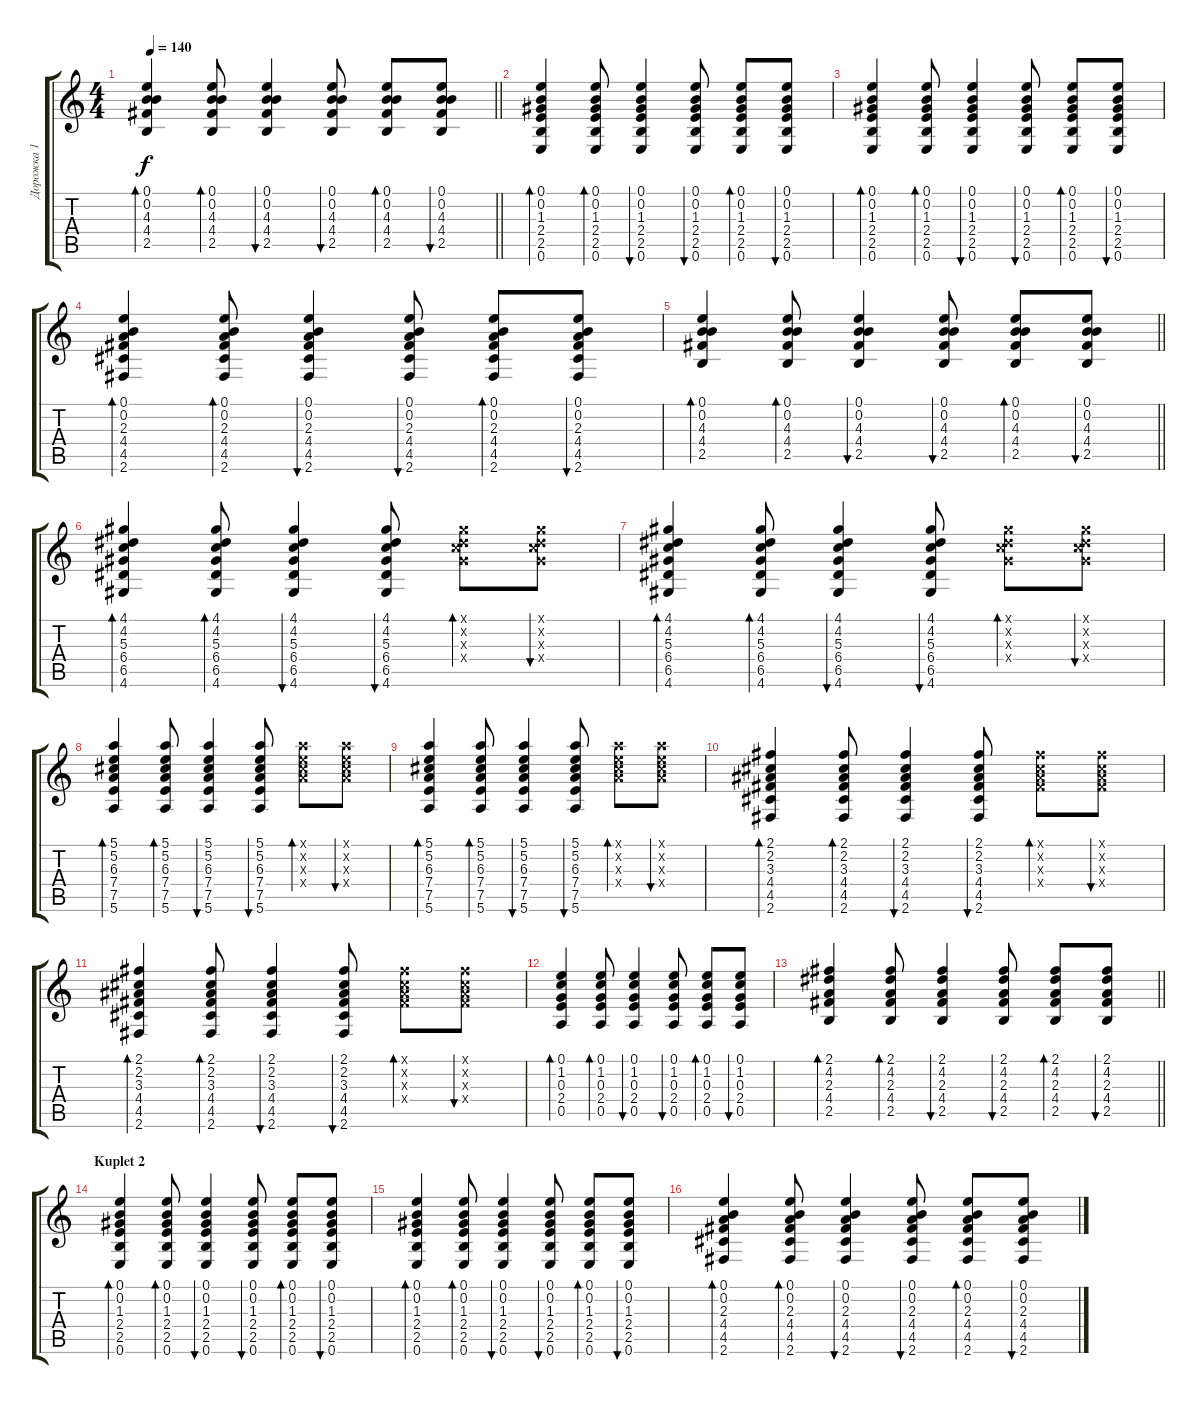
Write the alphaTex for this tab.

\track ("Дорожка 1" "Дорожка 1") {instrument acousticguitarsteel}
\staff {score tabs}
\tuning (E4 B3 G3 D3 A2 E2) {hide}
\ts (4 4)
\tempo 140
\clef g2
\barLineRight lightlight
\ks c
(0.1 0.2 4.3 4.4 2.5).4{bd 60 dy f} (0.1 0.2 4.3 4.4 2.5).8{bd 60} (0.1 0.2 4.3 4.4 2.5).4{bu 60} (0.1 0.2 4.3 4.4 2.5).8{bu 60} (0.1 0.2 4.3 4.4 2.5).8{bd 60} (0.1 0.2 4.3 4.4 2.5).8{bu 60} |
(0.1 0.2 1.3 2.4 2.5 0.6).4{bd 60} (0.1 0.2 1.3 2.4 2.5 0.6).8{bd 60} (0.1 0.2 1.3 2.4 2.5 0.6).4{bu 60} (0.1 0.2 1.3 2.4 2.5 0.6).8{bu 60} (0.1 0.2 1.3 2.4 2.5 0.6).8{bd 60} (0.1 0.2 1.3 2.4 2.5 0.6).8{bu 60} |
(0.1 0.2 1.3 2.4 2.5 0.6).4{bd 60} (0.1 0.2 1.3 2.4 2.5 0.6).8{bd 60} (0.1 0.2 1.3 2.4 2.5 0.6).4{bu 60} (0.1 0.2 1.3 2.4 2.5 0.6).8{bu 60} (0.1 0.2 1.3 2.4 2.5 0.6).8{bd 60} (0.1 0.2 1.3 2.4 2.5 0.6).8{bu 60} |
(0.1 0.2 2.3 4.4 4.5 2.6).4{bd 60} (0.1 0.2 2.3 4.4 4.5 2.6).8{bd 60} (0.1 0.2 2.3 4.4 4.5 2.6).4{bu 60} (0.1 0.2 2.3 4.4 4.5 2.6).8{bu 60} (0.1 0.2 2.3 4.4 4.5 2.6).8{bd 60} (0.1 0.2 2.3 4.4 4.5 2.6).8{bu 60} |
\barLineRight lightlight
(0.1 0.2 4.3 4.4 2.5).4{bd 60} (0.1 0.2 4.3 4.4 2.5).8{bd 60} (0.1 0.2 4.3 4.4 2.5).4{bu 60} (0.1 0.2 4.3 4.4 2.5).8{bu 60} (0.1 0.2 4.3 4.4 2.5).8{bd 60} (0.1 0.2 4.3 4.4 2.5).8{bu 60} |
(4.1 4.2 5.3 6.4 6.5 4.6).4{bd 60} (4.1 4.2 5.3 6.4 6.5 4.6).8{bd 60} (4.1 4.2 5.3 6.4 6.5 4.6).4{bu 60} (4.1 4.2 5.3 6.4 6.5 4.6).8{bu 60} (4.1{x} 4.2{x} 5.3{x} 6.4{x}).8{bd 60} (4.1{x} 4.2{x} 5.3{x} 6.4{x}).8{bu 60} |
(4.1 4.2 5.3 6.4 6.5 4.6).4{bd 60} (4.1 4.2 5.3 6.4 6.5 4.6).8{bd 60} (4.1 4.2 5.3 6.4 6.5 4.6).4{bu 60} (4.1 4.2 5.3 6.4 6.5 4.6).8{bu 60} (4.1{x} 4.2{x} 5.3{x} 6.4{x}).8{bd 60} (4.1{x} 4.2{x} 5.3{x} 6.4{x}).8{bu 60} |
(5.1 5.2 6.3 7.4 7.5 5.6).4{bd 60} (5.1 5.2 6.3 7.4 7.5 5.6).8{bd 60} (5.1 5.2 6.3 7.4 7.5 5.6).4{bu 60} (5.1 5.2 6.3 7.4 7.5 5.6).8{bu 60} (5.1{x} 5.2{x} 6.3{x} 7.4{x}).8{bd 60} (5.1{x} 5.2{x} 6.3{x} 7.4{x}).8{bu 60} |
(5.1 5.2 6.3 7.4 7.5 5.6).4{bd 60} (5.1 5.2 6.3 7.4 7.5 5.6).8{bd 60} (5.1 5.2 6.3 7.4 7.5 5.6).4{bu 60} (5.1 5.2 6.3 7.4 7.5 5.6).8{bu 60} (5.1{x} 5.2{x} 6.3{x} 7.4{x}).8{bd 60} (5.1{x} 5.2{x} 6.3{x} 7.4{x}).8{bu 60} |
(2.1 2.2 3.3 4.4 4.5 2.6).4{bd 60} (2.1 2.2 3.3 4.4 4.5 2.6).8{bd 60} (2.1 2.2 3.3 4.4 4.5 2.6).4{bu 60} (2.1 2.2 3.3 4.4 4.5 2.6).8{bu 60} (2.1{x} 2.2{x} 3.3{x} 4.4{x}).8{bd 60} (2.1{x} 2.2{x} 3.3{x} 4.4{x}).8{bu 60} |
(2.1 2.2 3.3 4.4 4.5 2.6).4{bd 60} (2.1 2.2 3.3 4.4 4.5 2.6).8{bd 60} (2.1 2.2 3.3 4.4 4.5 2.6).4{bu 60} (2.1 2.2 3.3 4.4 4.5 2.6).8{bu 60} (2.1{x} 2.2{x} 3.3{x} 4.4{x}).8{bd 60} (2.1{x} 2.2{x} 3.3{x} 4.4{x}).8{bu 60} |
(0.1 1.2 0.3 2.4 0.5).4{bd 60} (0.1 1.2 0.3 2.4 0.5).8{bd 60} (0.1 1.2 0.3 2.4 0.5).4{bu 60} (0.1 1.2 0.3 2.4 0.5).8{bu 60} (0.1 1.2 0.3 2.4 0.5).8{bd 60} (0.1 1.2 0.3 2.4 0.5).8{bu 60} |
\barLineRight lightlight
(2.1 4.2 2.3 4.4 2.5).4{bd 60} (2.1 4.2 2.3 4.4 2.5).8{bd 60} (2.1 4.2 2.3 4.4 2.5).4{bu 60} (2.1 4.2 2.3 4.4 2.5).8{bu 60} (2.1 4.2 2.3 4.4 2.5).8{bd 60} (2.1 4.2 2.3 4.4 2.5).8{bu 60} |
\section ("" "Kuplet 2")
(0.1 0.2 1.3 2.4 2.5 0.6).4{bd 60} (0.1 0.2 1.3 2.4 2.5 0.6).8{bd 60} (0.1 0.2 1.3 2.4 2.5 0.6).4{bu 60} (0.1 0.2 1.3 2.4 2.5 0.6).8{bu 60} (0.1 0.2 1.3 2.4 2.5 0.6).8{bd 60} (0.1 0.2 1.3 2.4 2.5 0.6).8{bu 60} |
(0.1 0.2 1.3 2.4 2.5 0.6).4{bd 60} (0.1 0.2 1.3 2.4 2.5 0.6).8{bd 60} (0.1 0.2 1.3 2.4 2.5 0.6).4{bu 60} (0.1 0.2 1.3 2.4 2.5 0.6).8{bu 60} (0.1 0.2 1.3 2.4 2.5 0.6).8{bd 60} (0.1 0.2 1.3 2.4 2.5 0.6).8{bu 60} |
(0.1 0.2 2.3 4.4 4.5 2.6).4{bd 60} (0.1 0.2 2.3 4.4 4.5 2.6).8{bd 60} (0.1 0.2 2.3 4.4 4.5 2.6).4{bu 60} (0.1 0.2 2.3 4.4 4.5 2.6).8{bu 60} (0.1 0.2 2.3 4.4 4.5 2.6).8{bd 60} (0.1 0.2 2.3 4.4 4.5 2.6).8{bu 60}
